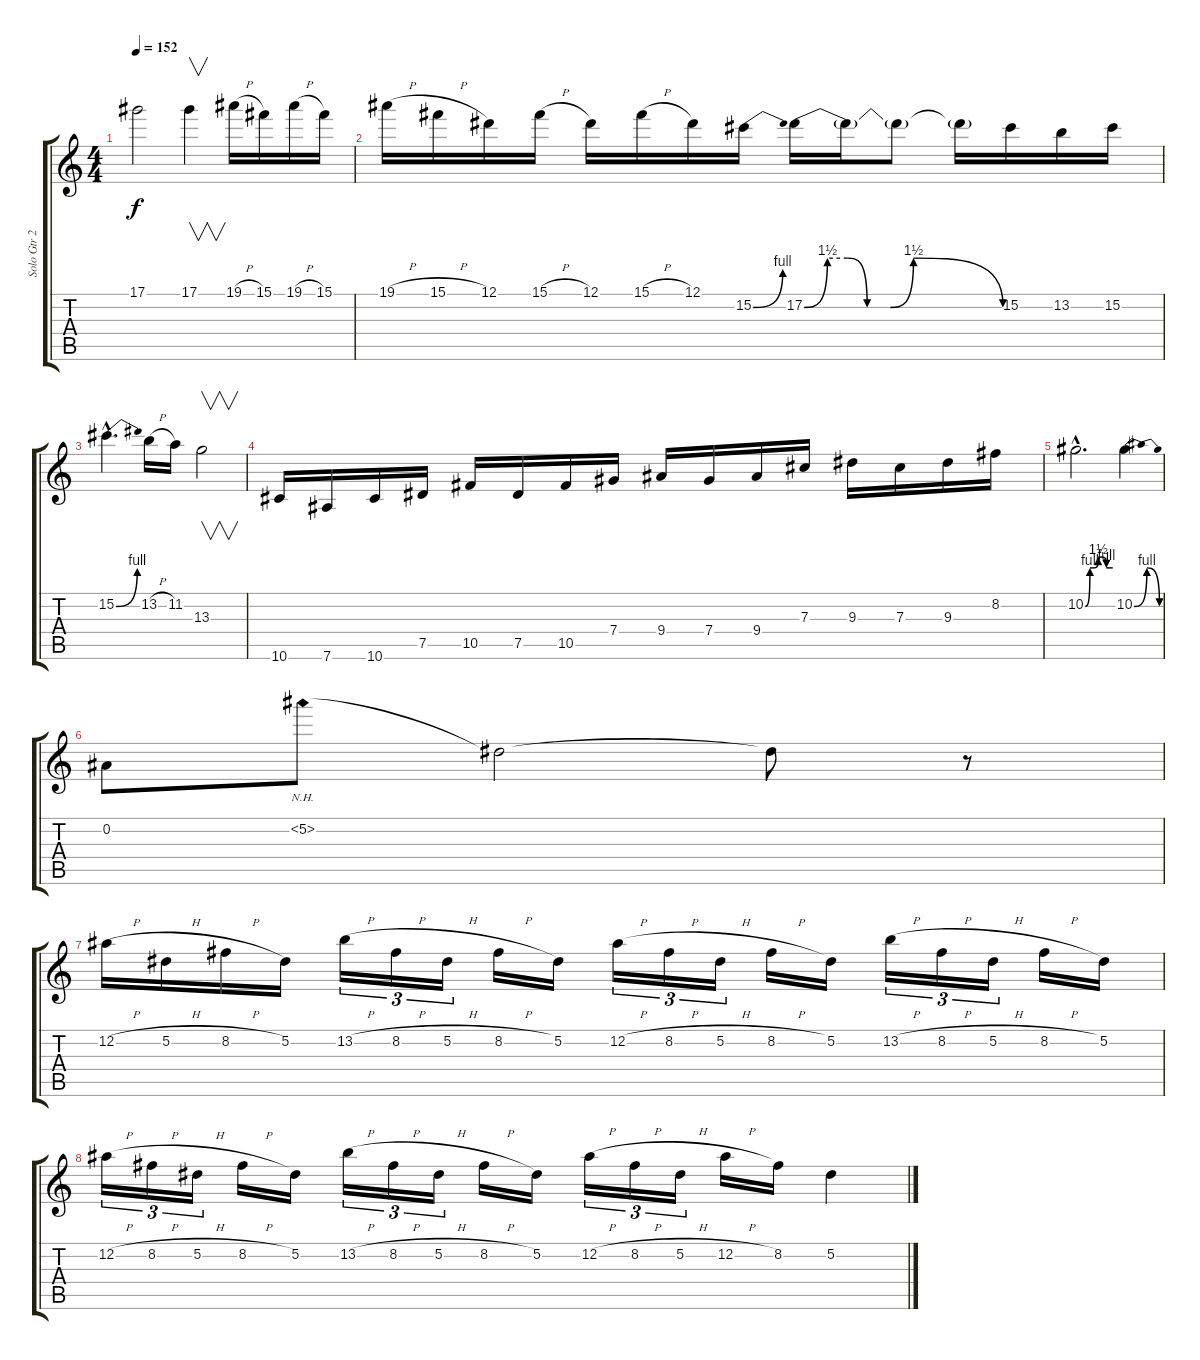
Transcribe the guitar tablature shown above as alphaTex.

\track ("Solo Gtr 2" "Solo Gtr 2") {instrument distortionguitar}
\staff {score tabs}
\tuning (Eb4 Bb3 Gb3 Db3 Ab2 Eb2) {hide}
\ts (4 4)
\tempo 152
\clef g2
\ks c
17.1{t}.2{dy f} 17.1.4{v} 19.1{h}.16 15.1.16 19.1{h}.16 15.1.16 |
19.1{h}.16 15.1{h}.16 12.1.16 15.1{h}.16 12.1.16 15.1{h}.16 12.1.16 15.2{be (bend 0 0 60 4)}.16 17.2{be (custom 0 0 7 6 13 6 19 0 26 0 33 6 60 0)}.16 17.2{t}.16 17.2{t}.8 17.2{t}.16 15.2.16 13.2.16 15.2.16 |
15.2{be (bend 0 0 60 4) hac}.4{d} 13.2{h}.16 11.2.16 13.3.2{v} |
10.6.16 7.6.16 10.6.16 7.5.16 10.5.16 7.5.16 10.5.16 7.4.16 9.4.16 7.4.16 9.4.16 7.3.16 9.3.16 7.3.16 9.3.16 8.2.16 |
10.2{be (custom 0 0 10 4 19 4 28 6 37 6 46 4 60 4) hac}.2{d} 10.2{be (bendrelease 0 0 30 4 30 4 60 0)}.4 |
0.2.8 5.2{nh}.8 5.2{t}.2 5.2{t}.8 r.8 |
12.2{h}.16 5.2{h}.16 8.2{h}.16 5.2.16 13.2{h}.16{tu (3 2)} 8.2{h}.16{tu (3 2)} 5.2{h}.16{tu (3 2)} 8.2{h}.16 5.2.16 12.2{h}.16{tu (3 2)} 8.2{h}.16{tu (3 2)} 5.2{h}.16{tu (3 2)} 8.2{h}.16 5.2.16 13.2{h}.16{tu (3 2)} 8.2{h}.16{tu (3 2)} 5.2{h}.16{tu (3 2)} 8.2{h}.16 5.2.16 |
12.2{h}.16{tu (3 2)} 8.2{h}.16{tu (3 2)} 5.2{h}.16{tu (3 2)} 8.2{h}.16 5.2.16 13.2{h}.16{tu (3 2)} 8.2{h}.16{tu (3 2)} 5.2{h}.16{tu (3 2)} 8.2{h}.16 5.2.16 12.2{h}.16{tu (3 2)} 8.2{h}.16{tu (3 2)} 5.2{h}.16{tu (3 2)} 12.2{h}.16 8.2.16 5.2.4
